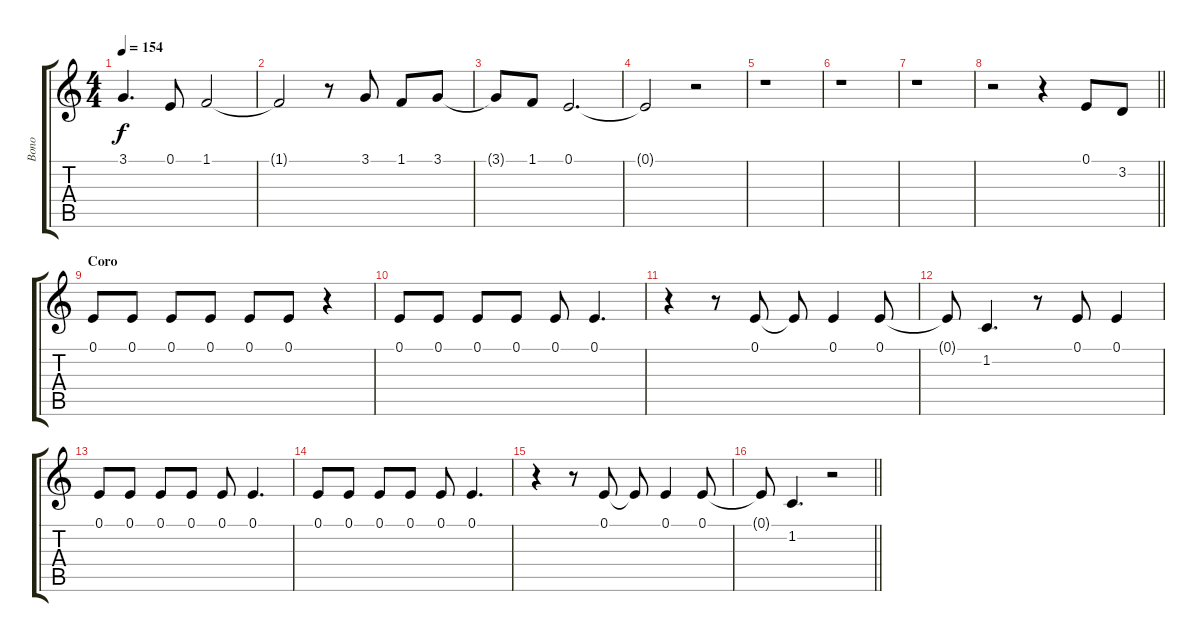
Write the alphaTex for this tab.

\track ("Bono" "Bono") {instrument acousticgrandpiano}
\staff {score tabs}
\tuning (E4 B3 G3 D3 A2 E2) {hide}
\ts (4 4)
\tempo 154
\clef g2
\ks c
3.1.4{d dy f} 0.1.8 1.1.2 |
1.1{t}.2 r.8 3.1.8 1.1.8 3.1.8 |
3.1{t}.8 1.1.8 0.1.2{d} |
0.1{t}.2 r.2 |
r.1 |
r.1 |
r.1 |
\barLineRight lightlight
r.2 r.4 0.1.8 3.2.8 |
\section ("" "Coro")
0.1.8 0.1.8 0.1.8 0.1.8 0.1.8 0.1.8 r.4 |
0.1.8 0.1.8 0.1.8 0.1.8 0.1.8 0.1.4{d} |
r.4 r.8 0.1.8 0.1{t}.8 0.1.4 0.1.8 |
0.1{t}.8 1.2.4{d} r.8 0.1.8 0.1.4 |
0.1.8 0.1.8 0.1.8 0.1.8 0.1.8 0.1.4{d} |
0.1.8 0.1.8 0.1.8 0.1.8 0.1.8 0.1.4{d} |
r.4 r.8 0.1.8 0.1{t}.8 0.1.4 0.1.8 |
\barLineRight lightlight
0.1{t}.8 1.2.4{d} r.2
